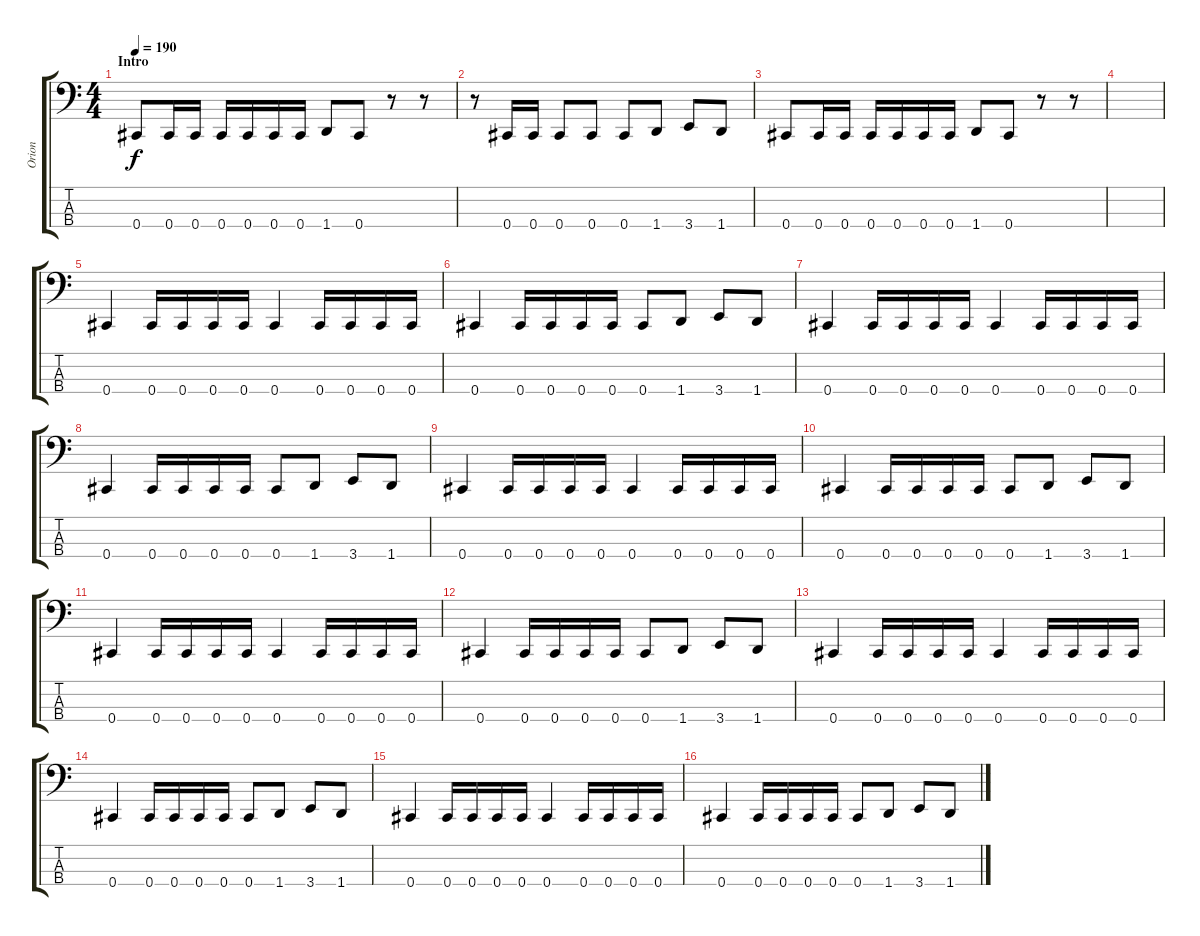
\track ("Orion" "Orion") {instrument electricbassfinger}
\staff {score tabs}
\tuning (E2 B1 Gb1 Db1) {hide}
\ts (4 4)
\section ("" "Intro")
\tempo 190
\clef f4
\ks c
0.4.8{dy f instrument electricbassfinger} 0.4.16 0.4.16 0.4.16 0.4.16 0.4.16 0.4.16 1.4.8 0.4.8 r.8 r.8 |
r.8 0.4.16 0.4.16 0.4.8 0.4.8 0.4.8 1.4.8 3.4.8 1.4.8 |
0.4.8 0.4.16 0.4.16 0.4.16 0.4.16 0.4.16 0.4.16 1.4.8 0.4.8 r.8 r.8 |
|
\section ("" "")
0.4.4 0.4.16 0.4.16 0.4.16 0.4.16 0.4.4 0.4.16 0.4.16 0.4.16 0.4.16 |
0.4.4 0.4.16 0.4.16 0.4.16 0.4.16 0.4.8 1.4.8 3.4.8 1.4.8 |
0.4.4 0.4.16 0.4.16 0.4.16 0.4.16 0.4.4 0.4.16 0.4.16 0.4.16 0.4.16 |
0.4.4 0.4.16 0.4.16 0.4.16 0.4.16 0.4.8 1.4.8 3.4.8 1.4.8 |
0.4.4 0.4.16 0.4.16 0.4.16 0.4.16 0.4.4 0.4.16 0.4.16 0.4.16 0.4.16 |
0.4.4 0.4.16 0.4.16 0.4.16 0.4.16 0.4.8 1.4.8 3.4.8 1.4.8 |
0.4.4 0.4.16 0.4.16 0.4.16 0.4.16 0.4.4 0.4.16 0.4.16 0.4.16 0.4.16 |
0.4.4 0.4.16 0.4.16 0.4.16 0.4.16 0.4.8 1.4.8 3.4.8 1.4.8 |
0.4.4 0.4.16 0.4.16 0.4.16 0.4.16 0.4.4 0.4.16 0.4.16 0.4.16 0.4.16 |
0.4.4 0.4.16 0.4.16 0.4.16 0.4.16 0.4.8 1.4.8 3.4.8 1.4.8 |
0.4.4 0.4.16 0.4.16 0.4.16 0.4.16 0.4.4 0.4.16 0.4.16 0.4.16 0.4.16 |
0.4.4 0.4.16 0.4.16 0.4.16 0.4.16 0.4.8 1.4.8 3.4.8 1.4.8
